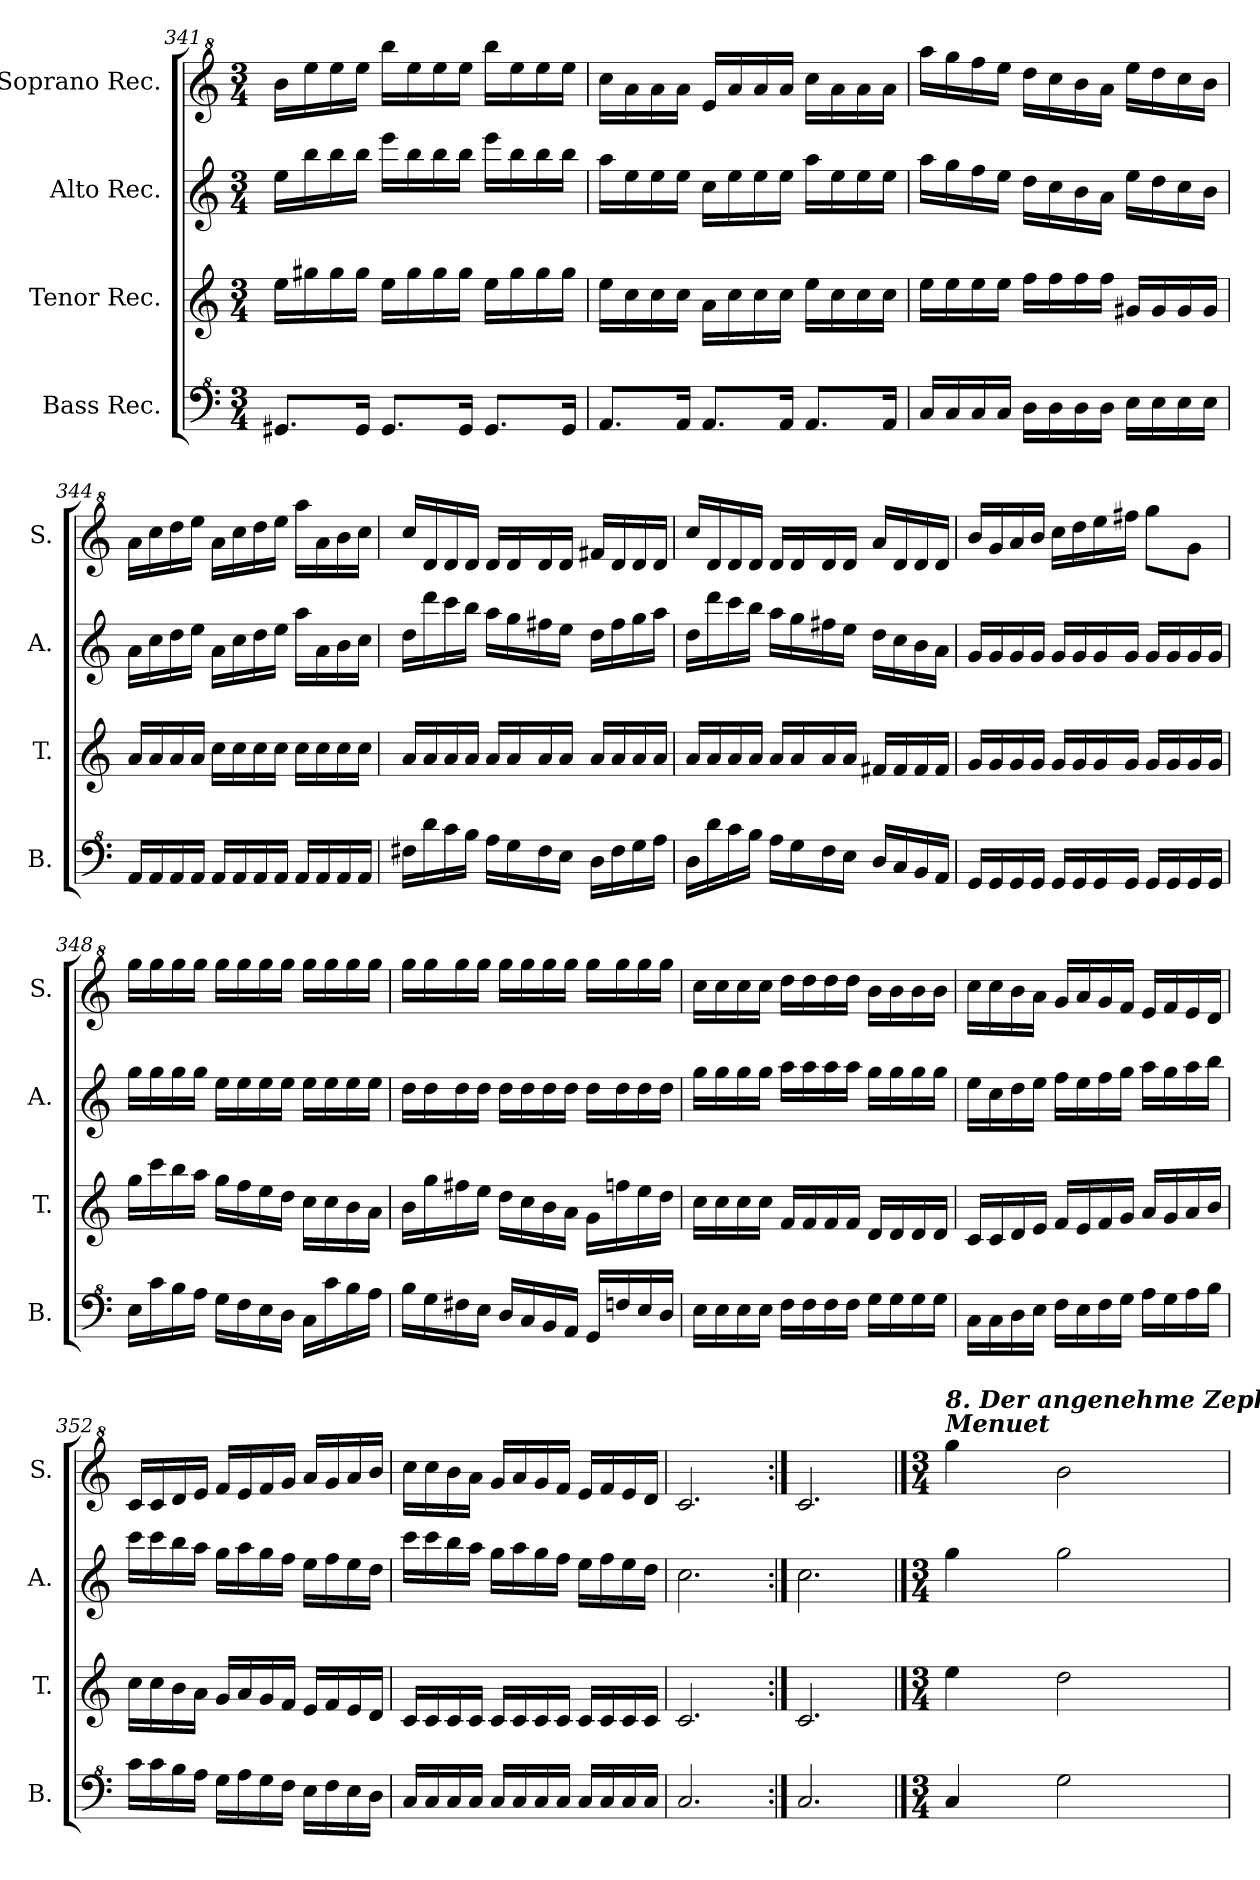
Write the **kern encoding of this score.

**kern	**kern	**kern	**kern
*part4	*part3	*part2	*part1
*staff4	*staff3	*staff2	*staff1
*I"Bass Rec.	*I"Tenor Rec.	*I"Alto Rec.	*I"Soprano Rec.
*I'B.	*I'T.	*I'A.	*I'S.
*clefF^4	*clefG2	*clefG2	*clefG^2
*k[]	*k[]	*k[]	*k[]
*M3/4	*M3/4	*M3/4	*M3/4
=341	=341	=341	=341
8.G#X/L	16ee\LL	16ee\LL	16bb\LL
.	16gg#X\	16bb\	16eee\
.	16gg#\	16bb\	16eee\
16G#/Jk	16gg#\JJ	16bb\JJ	16eee\JJ
8.G#/L	16ee\LL	16eee\LL	16bbb\LL
.	16gg#\	16bb\	16eee\
.	16gg#\	16bb\	16eee\
16G#/Jk	16gg#\JJ	16bb\JJ	16eee\JJ
8.G#/L	16ee\LL	16eee\LL	16bbb\LL
.	16gg#\	16bb\	16eee\
.	16gg#\	16bb\	16eee\
16G#/Jk	16gg#\JJ	16bb\JJ	16eee\JJ
=342	=342	=342	=342
8.A/L	16ee\LL	16aa\LL	16ccc\LL
.	16cc\	16ee\	16aa\
.	16cc\	16ee\	16aa\
16A/Jk	16cc\JJ	16ee\JJ	16aa\JJ
8.A/L	16a\LL	16cc\LL	16ee/LL
.	16cc\	16ee\	16aa/
.	16cc\	16ee\	16aa/
16A/Jk	16cc\JJ	16ee\JJ	16aa/JJ
8.A/L	16ee\LL	16aa\LL	16ccc\LL
.	16cc\	16ee\	16aa\
.	16cc\	16ee\	16aa\
16A/Jk	16cc\JJ	16ee\JJ	16aa\JJ
=343	=343	=343	=343
16c/LL	16ee\LL	16aa\LL	16aaa\LL
16c/	16ee\	16gg\	16ggg\
16c/	16ee\	16ff\	16fff\
16c/JJ	16ee\JJ	16ee\JJ	16eee\JJ
16d\LL	16ff\LL	16dd\LL	16ddd\LL
16d\	16ff\	16cc\	16ccc\
16d\	16ff\	16b\	16bb\
16d\JJ	16ff\JJ	16a\JJ	16aa\JJ
16e\LL	16g#X/LL	16ee\LL	16eee\LL
16e\	16g#/	16dd\	16ddd\
16e\	16g#/	16cc\	16ccc\
16e\JJ	16g#/JJ	16b\JJ	16bb\JJ
=344	=344	=344	=344
16A/LL	16a/LL	16a\LL	16aa\LL
16A/	16a/	16cc\	16ccc\
16A/	16a/	16dd\	16ddd\
16A/JJ	16a/JJ	16ee\JJ	16eee\JJ
16A/LL	16cc\LL	16a\LL	16aa\LL
16A/	16cc\	16cc\	16ccc\
16A/	16cc\	16dd\	16ddd\
16A/JJ	16cc\JJ	16ee\JJ	16eee\JJ
16A/LL	16cc\LL	16aa\LL	16aaa\LL
16A/	16cc\	16a\	16aa\
16A/	16cc\	16b\	16bb\
16A/JJ	16cc\JJ	16cc\JJ	16ccc\JJ
!!LO:LB:g=z
=345	=345	=345	=345
16f#X\LL	16a/LL	16dd\LL	16ccc/LL
16dd\	16a/	16ddd\	16dd/
16cc\	16a/	16ccc\	16dd/
16b\JJ	16a/JJ	16bb\JJ	16dd/JJ
16a\LL	16a/LL	16aa\LL	16dd/LL
16g\	16a/	16gg\	16dd/
16f#\	16a/	16ff#X\	16dd/
16e\JJ	16a/JJ	16ee\JJ	16dd/JJ
16d\LL	16a/LL	16dd\LL	16ff#X/LL
16f#\	16a/	16ff#\	16dd/
16g\	16a/	16gg\	16dd/
16a\JJ	16a/JJ	16aa\JJ	16dd/JJ
=346	=346	=346	=346
16d\LL	16a/LL	16dd\LL	16ccc/LL
16dd\	16a/	16ddd\	16dd/
16cc\	16a/	16ccc\	16dd/
16b\JJ	16a/JJ	16bb\JJ	16dd/JJ
16a\LL	16a/LL	16aa\LL	16dd/LL
16g\	16a/	16gg\	16dd/
16f\	16a/	16ff#X\	16dd/
16e\JJ	16a/JJ	16ee\JJ	16dd/JJ
16d/LL	16f#X/LL	16dd\LL	16aa/LL
16c/	16f#/	16cc\	16dd/
16B/	16f#/	16b\	16dd/
16A/JJ	16f#/JJ	16a\JJ	16dd/JJ
=347	=347	=347	=347
16G/LL	16g/LL	16g/LL	16bb/LL
16G/	16g/	16g/	16gg/
16G/	16g/	16g/	16aa/
16G/JJ	16g/JJ	16g/JJ	16bb/JJ
16G/LL	16g/LL	16g/LL	16ccc\LL
16G/	16g/	16g/	16ddd\
16G/	16g/	16g/	16eee\
16G/JJ	16g/JJ	16g/JJ	16fff#X\JJ
16G/LL	16g/LL	16g/LL	8ggg\L
16G/	16g/	16g/	.
16G/	16g/	16g/	8gg\J
16G/JJ	16g/JJ	16g/JJ	.
=348	=348	=348	=348
16e\LL	16gg\LL	16gg\LL	16ggg\LL
16cc\	16ccc\	16gg\	16ggg\
16b\	16bb\	16gg\	16ggg\
16a\JJ	16aa\JJ	16gg\JJ	16ggg\JJ
16g\LL	16gg\LL	16ee\LL	16ggg\LL
16f\	16ff\	16ee\	16ggg\
16e\	16ee\	16ee\	16ggg\
16d\JJ	16dd\JJ	16ee\JJ	16ggg\JJ
16c\LL	16cc\LL	16ee\LL	16ggg\LL
16cc\	16cc\	16ee\	16ggg\
16b\	16b\	16ee\	16ggg\
16a\JJ	16a\JJ	16ee\JJ	16ggg\JJ
=349	=349	=349	=349
16b\LL	16b\LL	16dd\LL	16ggg\LL
16g\	16gg\	16dd\	16ggg\
16f#X\	16ff#X\	16dd\	16ggg\
16e\JJ	16ee\JJ	16dd\JJ	16ggg\JJ
16d/LL	16dd\LL	16dd\LL	16ggg\LL
16c/	16cc\	16dd\	16ggg\
16B/	16b\	16dd\	16ggg\
16A/JJ	16a\JJ	16dd\JJ	16ggg\JJ
16G/LL	16g\LL	16dd\LL	16ggg\LL
16fn/	16ffn\	16dd\	16ggg\
16e/	16ee\	16dd\	16ggg\
16d/JJ	16dd\JJ	16dd\JJ	16ggg\JJ
=350	=350	=350	=350
16e\LL	16cc\LL	16gg\LL	16ccc\LL
16e\	16cc\	16gg\	16ccc\
16e\	16cc\	16gg\	16ccc\
16e\JJ	16cc\JJ	16gg\JJ	16ccc\JJ
16f\LL	16f/LL	16aa\LL	16ddd\LL
16f\	16f/	16aa\	16ddd\
16f\	16f/	16aa\	16ddd\
16f\JJ	16f/JJ	16aa\JJ	16ddd\JJ
16g\LL	16d/LL	16gg\LL	16bb\LL
16g\	16d/	16gg\	16bb\
16g\	16d/	16gg\	16bb\
16g\JJ	16d/JJ	16gg\JJ	16bb\JJ
!!LO:LB:g=z
=351	=351	=351	=351
16c\LL	16c/LL	16ee\LL	16ccc\LL
16c\	16c/	16cc\	16ccc\
16d\	16d/	16dd\	16bb\
16e\JJ	16e/JJ	16ee\JJ	16aa\JJ
16f\LL	16f/LL	16ff\LL	16gg/LL
16e\	16e/	16ee\	16aa/
16f\	16f/	16ff\	16gg/
16g\JJ	16g/JJ	16gg\JJ	16ff/JJ
16a\LL	16a/LL	16aa\LL	16ee/LL
16g\	16g/	16gg\	16ff/
16a\	16a/	16aa\	16ee/
16b\JJ	16b/JJ	16bb\JJ	16dd/JJ
=352	=352	=352	=352
16cc\LL	16cc\LL	16ccc\LL	16cc/LL
16cc\	16cc\	16ccc\	16cc/
16b\	16b\	16bb\	16dd/
16a\JJ	16a\JJ	16aa\JJ	16ee/JJ
16g\LL	16g/LL	16gg\LL	16ff/LL
16a\	16a/	16aa\	16ee/
16g\	16g/	16gg\	16ff/
16f\JJ	16f/JJ	16ff\JJ	16gg/JJ
16e\LL	16e/LL	16ee\LL	16aa/LL
16f\	16f/	16ff\	16gg/
16e\	16e/	16ee\	16aa/
16d\JJ	16d/JJ	16dd\JJ	16bb/JJ
=353	=353	=353	=353
16c/LL	16c/LL	16ccc\LL	16ccc\LL
16c/	16c/	16ccc\	16ccc\
16c/	16c/	16bb\	16bb\
16c/JJ	16c/JJ	16aa\JJ	16aa\JJ
16c/LL	16c/LL	16gg\LL	16gg/LL
16c/	16c/	16aa\	16aa/
16c/	16c/	16gg\	16gg/
16c/JJ	16c/JJ	16ff\JJ	16ff/JJ
16c/LL	16c/LL	16ee\LL	16ee/LL
16c/	16c/	16ff\	16ff/
16c/	16c/	16ee\	16ee/
16c/JJ	16c/JJ	16dd\JJ	16dd/JJ
=354	=354	=354	=354
2.c/	2.c/	2.cc\	2.cc/
=355:|!	=355:|!	=355:|!	=355:|!
2.c/	2.c/	2.cc\	2.cc/
!!LO:LB:g=z
==356	==356	==356	==356
*k[]	*k[]	*k[]	*k[]
*M3/4	*M3/4	*M3/4	*M3/4
*	*	*	*MM140
!	!	!	!LO:TX:a:Bi:t=Menuet
!	!	!	!LO:TX:a:Bi:t=8. Der angenehme Zephyr
4c/	4ee\	4gg\	4ggg\
2g\	2dd\	2gg\	2bb\
=	=	=	=
*-	*-	*-	*-
